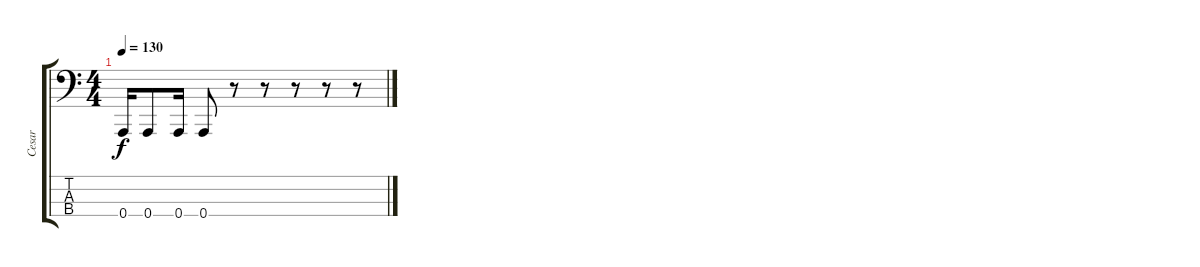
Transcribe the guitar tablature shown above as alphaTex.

\track ("Cesar" "Cesar") {instrument electricbasspick}
\staff {score tabs}
\tuning (D2 A1 E1 A0) {hide}
\ts (4 4)
\tempo 130
\clef f4
\ks c
0.4.16{dy f} 0.4.8 0.4.16 0.4.8 r.8 r.8 r.8 r.8 r.8
